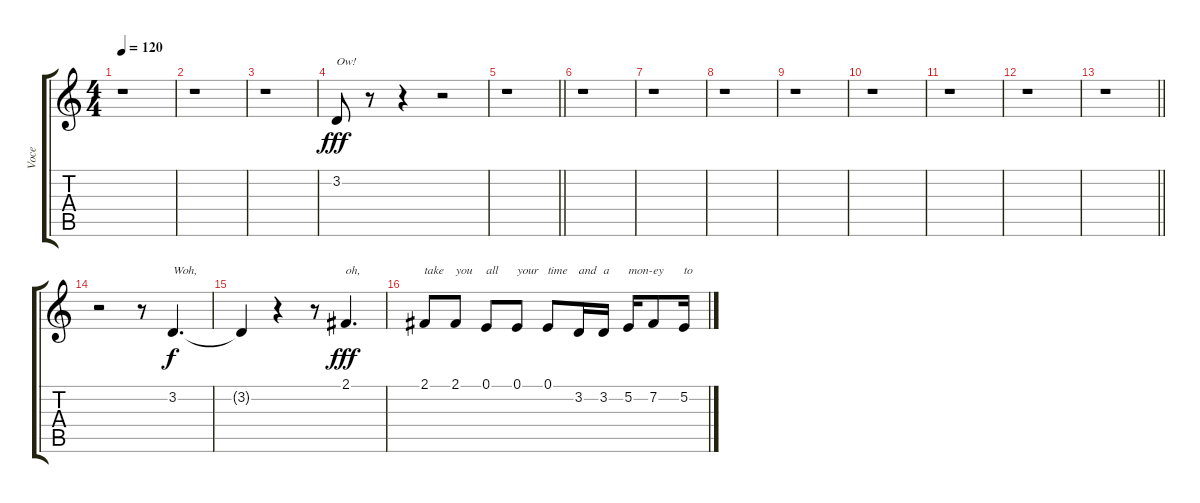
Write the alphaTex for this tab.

\track ("Voce" "Voce") {instrument lead6voice}
\staff {score tabs}
\tuning (E4 B3 G3 D3 A2 E2) {hide}
\ts (4 4)
\tempo 120
\clef g2
\ks c
r.1{dy fff} |
r.1 |
r.1 |
3.2.8{txt "Ow!"} r.8 r.4 r.2 |
\barLineRight lightlight
r.1 |
r.1 |
r.1 |
r.1 |
r.1 |
r.1 |
r.1 |
r.1 |
\barLineRight lightlight
r.1 |
r.2 r.8 3.2.4{d txt "Woh," dy f} |
3.2{t}.4 r.4 r.8 2.1.4{d txt "oh," dy fff} |
2.1.8{txt "take"} 2.1.8{txt "you"} 0.1.8{txt "all"} 0.1.8{txt "your"} 0.1.8{txt "time"} 3.2.16{txt "and"} 3.2.16{txt "a"} 5.2.16{txt "mon-"} 7.2.8{txt "ey"} 5.2.16{txt "to"}
